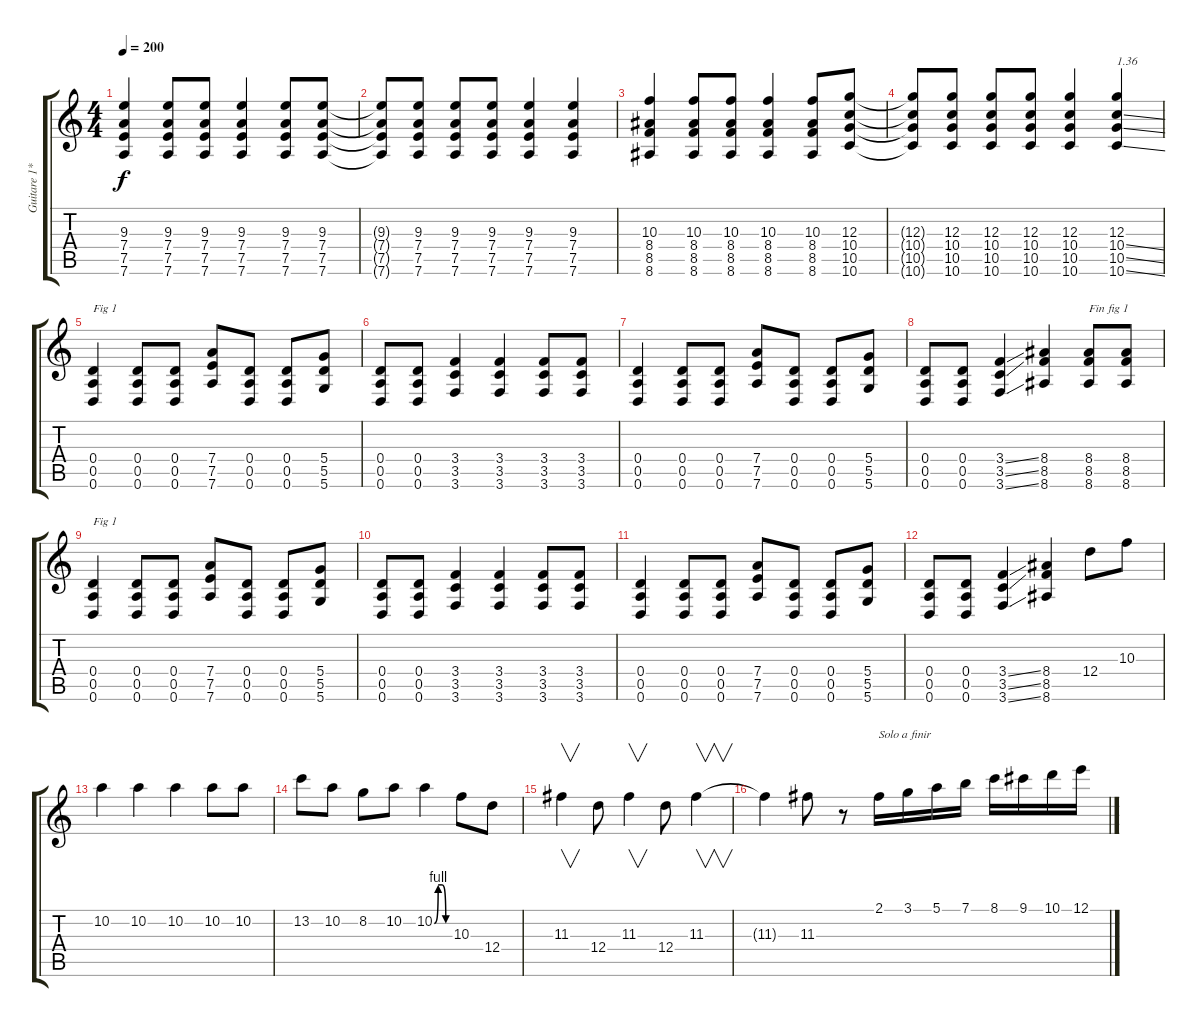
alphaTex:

\track ("Guitare 1* dropped D" "Guitare 1*") {instrument distortionguitar}
\staff {score tabs}
\tuning (E4 B3 G3 D3 A2 D2) {hide}
\ts (4 4)
\tempo 200
\clef g2
\ks c
(9.3 7.4 7.5 7.6).4{dy f} (9.3 7.4 7.5 7.6).8 (9.3 7.4 7.5 7.6).8 (9.3 7.4 7.5 7.6).4 (9.3 7.4 7.5 7.6).8 (9.3 7.4 7.5 7.6).8 |
(9.3{t} 7.4{t} 7.5{t} 7.6{t}).8 (9.3 7.4 7.5 7.6).8 (9.3 7.4 7.5 7.6).8 (9.3 7.4 7.5 7.6).8 (9.3 7.4 7.5 7.6).4 (9.3 7.4 7.5 7.6).4 |
(10.3 8.4 8.5 8.6).4 (10.3 8.4 8.5 8.6).8 (10.3 8.4 8.5 8.6).8 (10.3 8.4 8.5 8.6).4 (10.3 8.4 8.5 8.6).8 (12.3 10.4 10.5 10.6).8 |
(12.3{t} 10.4{t} 10.5{t} 10.6{t}).8 (12.3 10.4 10.5 10.6).8 (12.3 10.4 10.5 10.6).8 (12.3 10.4 10.5 10.6).8 (12.3 10.4 10.5 10.6).4 (12.3 10.4{ss} 10.5{ss} 10.6{ss}).4{txt "1.36"} |
(0.4 0.5 0.6).4{txt "Fig 1"} (0.4 0.5 0.6).8 (0.4 0.5 0.6).8 (7.4 7.5 7.6).8 (0.4 0.5 0.6).8 (0.4 0.5 0.6).8 (5.4 5.5 5.6).8 |
(0.4 0.5 0.6).8 (0.4 0.5 0.6).8 (3.4 3.5 3.6).4 (3.4 3.5 3.6).4 (3.4 3.5 3.6).8 (3.4 3.5 3.6).8 |
(0.4 0.5 0.6).4 (0.4 0.5 0.6).8 (0.4 0.5 0.6).8 (7.4 7.5 7.6).8 (0.4 0.5 0.6).8 (0.4 0.5 0.6).8 (5.4 5.5 5.6).8 |
(0.4 0.5 0.6).8 (0.4 0.5 0.6).8 (3.4{ss} 3.5{ss} 3.6{ss}).4 (8.4 8.5 8.6).4 (8.4 8.5 8.6).8{txt "Fin fig 1"} (8.4 8.5 8.6).8 |
(0.4 0.5 0.6).4{txt "Fig 1"} (0.4 0.5 0.6).8 (0.4 0.5 0.6).8 (7.4 7.5 7.6).8 (0.4 0.5 0.6).8 (0.4 0.5 0.6).8 (5.4 5.5 5.6).8 |
(0.4 0.5 0.6).8 (0.4 0.5 0.6).8 (3.4 3.5 3.6).4 (3.4 3.5 3.6).4 (3.4 3.5 3.6).8 (3.4 3.5 3.6).8 |
(0.4 0.5 0.6).4 (0.4 0.5 0.6).8 (0.4 0.5 0.6).8 (7.4 7.5 7.6).8 (0.4 0.5 0.6).8 (0.4 0.5 0.6).8 (5.4 5.5 5.6).8 |
(0.4 0.5 0.6).8 (0.4 0.5 0.6).8 (3.4{ss} 3.5{ss} 3.6{ss}).4 (8.4 8.5 8.6).4 12.4.8 10.3.8 |
10.2.4 10.2.4 10.2.4 10.2.8 10.2.8 |
13.2.8 10.2.8 8.2.8 10.2.8 10.2{be (custom 0 0 15 4 30 4 45 0 60 0)}.4 10.3.8 12.4.8 |
11.3.4{v} 12.4.8 11.3.4{v} 12.4.8 11.3.4{v} |
11.3{t}.4 11.3.8 r.8 2.1.16{txt "Solo a finir"} 3.1.16 5.1.16 7.1.16 8.1.16 9.1.16 10.1.16 12.1.16
